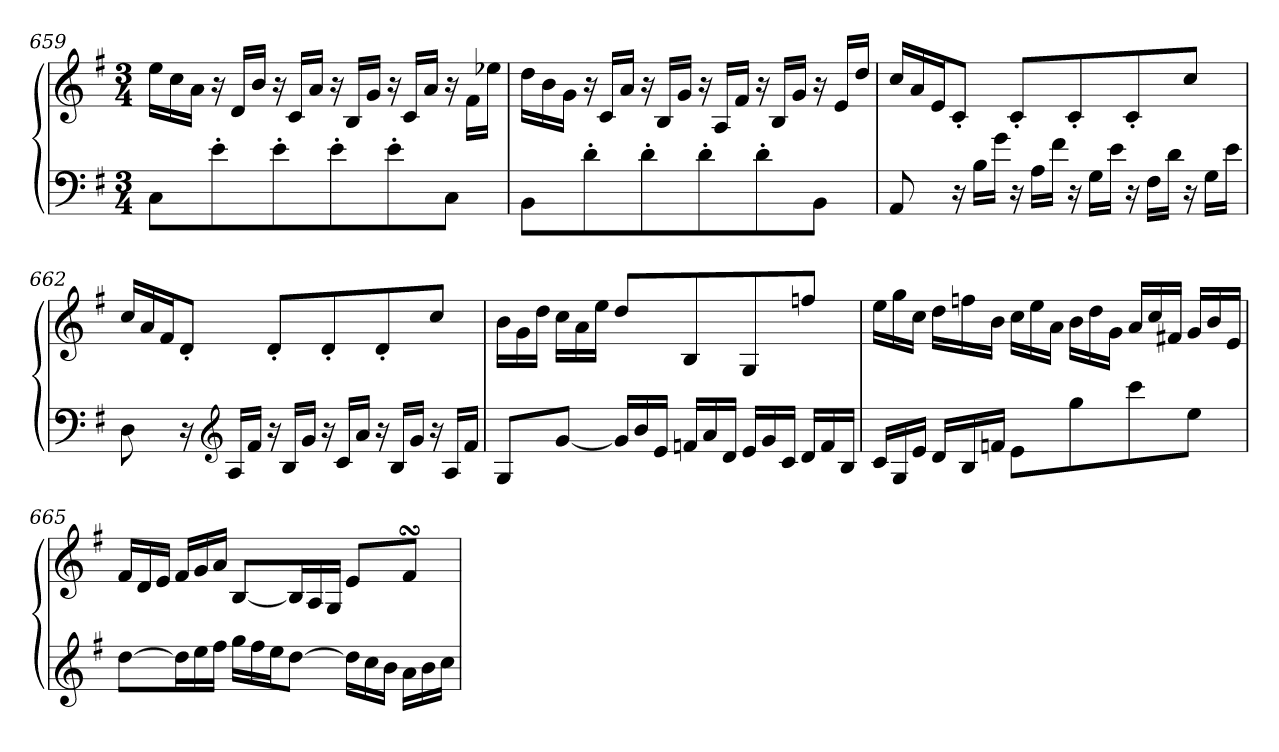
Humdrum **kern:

**kern	**kern
*part1	*part1
*staff2	*staff1
*clefF4	*clefG2
*k[f#]	*k[f#]
*G:	*G:
*M3/4	*M3/4
*	*Xtuplet
=659	=659
8C\L	24ee\LL
.	24cc\
.	24a\JJ
8e'\	24r
.	24d/LL
.	24b/JJ
8e'\	24r
.	24c/LL
.	24a/JJ
8e'\	24r
.	24B/LL
.	24g/JJ
8e'\	24r
.	24c/LL
.	24a/JJ
8C\J	24r
.	24f#\LL
.	24ee-X\JJ
=660	=660
8BB\L	24dd\LL
.	24b\
.	24g\JJ
8d'\	24r
.	24c/LL
.	24a/JJ
8d'\	24r
.	24B/LL
.	24g/JJ
8d'\	24r
.	24A/LL
.	24f#/JJ
8d'\	24r
.	24B/LL
.	24g/JJ
8BB\J	24r
.	24e/LL
.	24dd/JJ
!!LO:LB:g=z
=661	=661
8AA/	24cc/LL
.	24a/
.	24e/J
*Xtuplet	*
24r	8c'/J
24B\LL	.
24g\JJ	.
24r	8c'/L
24A\LL	.
24f#\JJ	.
24r	8c'/
24G\LL	.
24e\JJ	.
24r	8c'/
24F#\LL	.
24d\JJ	.
24r	8cc/J
24G\LL	.
24e\JJ	.
=662	=662
8D\	24cc/LL
.	24a/
.	24f#/J
24r	8d'/J
*clefG2	*
24A/LL	.
24f#/JJ	.
24r	8d'/L
24B/LL	.
24g/JJ	.
24r	8d'/
24c/LL	.
24a/JJ	.
24r	8d'/
24B/LL	.
24g/JJ	.
24r	8cc/J
24A/LL	.
24f#/JJ	.
=663	=663
8G/L	24b\LL
.	24g\
.	24dd\JJ
[8g/J	24cc\LL
.	24a\
.	24ee\JJ
24g/LL]	8dd/L
24b/	.
24e/JJ	.
24fn/LL	8B/
24a/	.
24d/JJ	.
24e/LL	8G/
24g/	.
24c/JJ	.
24d/LL	8ffn/J
24f/	.
24B/JJ	.
!!LO:LB:g=z
=664	=664
24c/LL	24ee\LL
24G/	24gg\
24e/JJ	24cc\JJ
24d/LL	24dd\LL
24B/	24ffn\
24fn/JJ	24b\JJ
8e\L	24cc\LL
.	24ee\
.	24a\JJ
8gg\	24b\LL
.	24dd\
.	24g\JJ
8ccc\	24a/LL
.	24cc/
.	24f#X/JJ
8ee\J	24g/LL
.	24b/
.	24e/JJ
=665	=665
[8dd\L	24f#/LL
.	24d/
.	24e/JJ
24dd\L]	24f#/LL
24ee\	24g/
24ff#\JJ	24a/JJ
24gg\LL	[8B/L
24ff#\	.
24ee\J	.
[8dd\J	24B/L]
.	24A/
.	24G/JJ
24dd\LL]	8e/L
24cc\	.
24b\JJ	.
24a\LL	8f#sSsS/J
24b\	.
24cc\JJ	.
=	=
*-	*-
